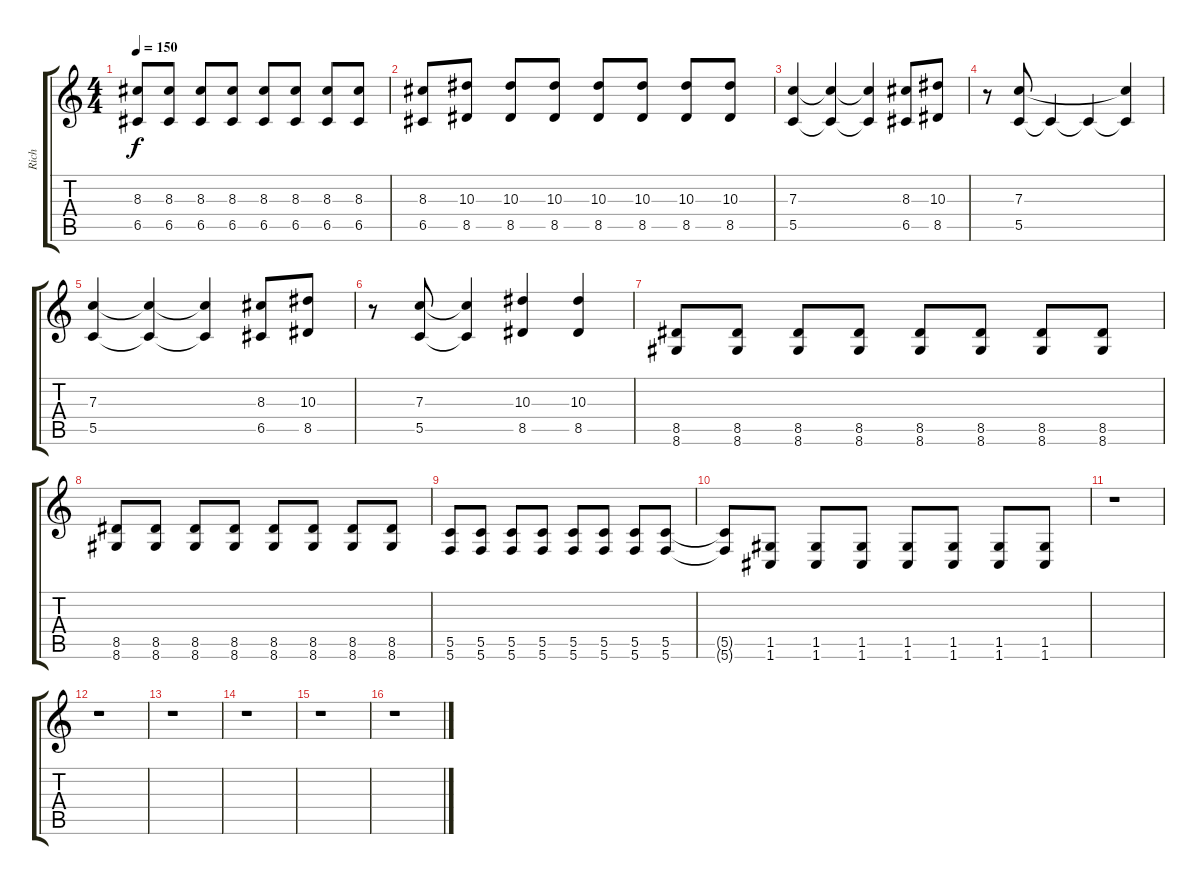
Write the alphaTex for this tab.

\track ("Rich" "Rich") {instrument distortionguitar}
\staff {score tabs}
\tuning (D4 A3 F3 C3 G2 C2) {hide}
\ts (4 4)
\tempo 150
\clef g2
\ks c
(8.3 6.5).8{dy f} (8.3 6.5).8 (8.3 6.5).8 (8.3 6.5).8 (8.3 6.5).8 (8.3 6.5).8 (8.3 6.5).8 (8.3 6.5).8 |
(8.3 6.5).8 (10.3 8.5).8 (10.3 8.5).8 (10.3 8.5).8 (10.3 8.5).8 (10.3 8.5).8 (10.3 8.5).8 (10.3 8.5).8 |
(7.3 5.5).4 (7.3{t} 5.5{t}).4 (7.3{t} 5.5{t}).4 (8.3 6.5).8 (10.3 8.5).8 |
r.8 (7.3 5.5).8 5.5{t}.4 5.5{t}.4 (7.3{t} 5.5{t}).4 |
(7.3 5.5).4 (7.3{t} 5.5{t}).4 (7.3{t} 5.5{t}).4 (8.3 6.5).8 (10.3 8.5).8 |
r.8 (7.3 5.5).8 (7.3{t} 5.5{t}).4 (10.3 8.5).4 (10.3 8.5).4 |
(8.5 8.6).8{volume 16} (8.5 8.6).8 (8.5 8.6).8 (8.5 8.6).8 (8.5 8.6).8 (8.5 8.6).8 (8.5 8.6).8 (8.5 8.6).8 |
(8.5 8.6).8 (8.5 8.6).8 (8.5 8.6).8 (8.5 8.6).8 (8.5 8.6).8 (8.5 8.6).8 (8.5 8.6).8 (8.5 8.6).8 |
(5.5 5.6).8 (5.5 5.6).8 (5.5 5.6).8 (5.5 5.6).8 (5.5 5.6).8 (5.5 5.6).8 (5.5 5.6).8 (5.5 5.6).8 |
(5.5{t} 5.6{t}).8 (1.5 1.6).8 (1.5 1.6).8 (1.5 1.6).8 (1.5 1.6).8 (1.5 1.6).8 (1.5 1.6).8 (1.5 1.6).8 |
r.1 |
r.1 |
r.1 |
r.1 |
r.1 |
r.1
